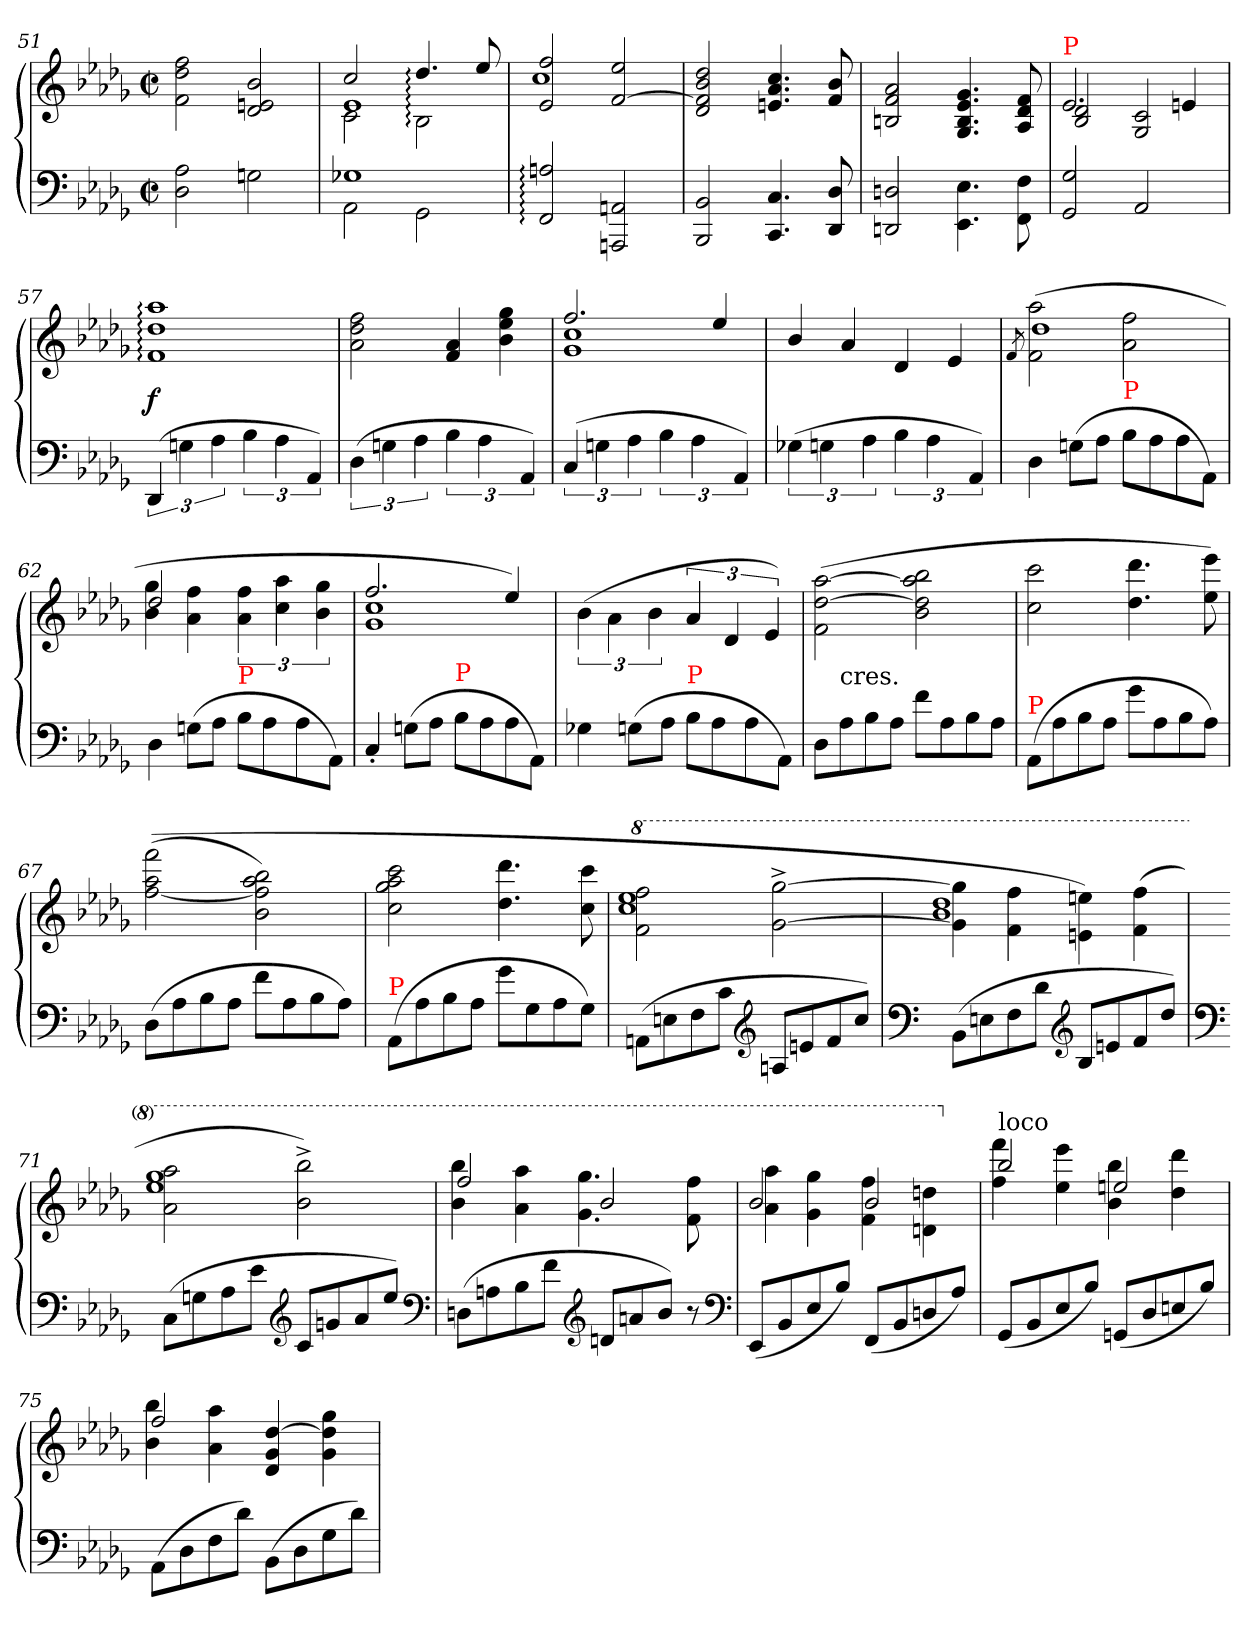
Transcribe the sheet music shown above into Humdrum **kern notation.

**kern	**kern	**dynam
*part1	*part1	*part1
*staff2	*staff1	*staff1/2
*clefF4	*clefG2	*
*k[b-e-a-d-g-]	*k[b-e-a-d-g-]	*
*b-:	*b-:	*
*M2/2	*M2/2	*
*met(c|)	*met(c|)	*
=51	=51	=51
2A-\ 2D-\	2ff\ 2dd-\ 2f\	.
2Gn\	2b-/ 2en/ 2d-/	.
=52	=52	=52
*^	*^	*
*	*	*	*^	*
1G-X	2AA-\	2cc	1e-	2c\	.
.	2GG-\	4.dd-:/	.	2B-:\	.
.	.	8ee-/	.	.	.
*v	*v	*	*	*	*
*	*	*v	*v	*
=53	=53	=53	=53
2An:/ 2FF:/	2ff/ 2e-/	1cc	.
2AAn/ 2AAAn/	2ee-/ [2f/	.	.
*	*v	*v	*
=54	=54	=54
2BB-/ 2BBB-/	2dd-/ 2b-/ 2f]/ 2d-/	.
4.C/ 4.CC/	4.cc/ 4.a-/ 4.en/	.
8D-/ 8DD-/	8b-/ 8f/	.
=55	=55	=55
2Dn/ 2DDn/	2a-/ 2f/ 2Bn/	.
4.E-\ 4.EE-\	4.g-/ 4.e-/ 4.B/ 4.G-/	.
8F\ 8FF\	8f/ 8d-/ 8A-/	.
=56	=56	=56
*	*^	*
!	!LO:TX:a:color=red:t=P	!	!
2G-/ 2GG-/	2.e-/	2d-/ 2B-/	.
2AA-/	.	2c/ 2G-/	.
.	4en/	.	.
*	*v	*v	*
=57	=57	=57
(>6DD-/	1aa-: 1dd-: 1f:	f
6Gn\	.	.
6A-\	.	.
6B-\	.	.
6A-\	.	.
6AA-/)	.	.
=58	=58	=58
(>6D-\	2ff\ 2dd-\ 2a-\	.
6Gn\	.	.
6A-\	.	.
6B-\	4a-/ 4f/	.
6A-\	.	.
.	4gg-\ 4ee-\ 4b-\	.
6AA-/)	.	.
=59	=59	=59
*	*^	*
(>6C/	2.ff/	1cc 1g-	.
6Gn\	.	.	.
6A-\	.	.	.
6B-\	.	.	.
6A-\	.	.	.
.	4ee-/	.	.
6AA-/)	.	.	.
*	*v	*v	*
=60	=60	=60
(>6G-X\	4b-/	.
6Gn\	.	.
.	4a-/	.
6A-\	.	.
6B-\	4d-/	.
6A-\	.	.
.	4e-/	.
6AA-/)	.	.
=61	=61	=61
.	8qf/	.
*	*^	*
4D-\	(>2aa-\ 2f\	1dd-	.
(>8Gn\L	.	.	.
8A-J	.	.	.
!LO:TX:a:color=red:t=P	!	!	!
8B-\L	2ff\ 2a-\	.	.
8A-\	.	.	.
8A-\	.	.	.
8AA-/J)	.	.	.
=62	=62	=62	=62
4D-\	2dd-/	4gg-\ 4b-\	.
(>8Gn\L	.	4ff\ 4a-\	.
8A-J	.	.	.
!LO:TX:a:color=red:t=P	!	!	!
8B-\L	2ryy	6ff\ 6a-\	.
8A-\	.	.	.
.	.	6aa-\ 6cc\	.
8A-\	.	.	.
.	.	6gg-\ 6b-\	.
8AA-/J)	.	.	.
=63	=63	=63	=63
4C'</	2.ff/	1cc 1g-	.
(>8Gn\L	.	.	.
8A-J	.	.	.
!LO:TX:a:color=red:t=P	!	!	!
8B-\L	.	.	.
8A-\	.	.	.
8A-\	4ee-/)	.	.
8AA-/J)	.	.	.
*	*v	*v	*
=64	=64	=64
4G-X\	(6b-\	.
.	6a-\	.
(>8Gn\L	.	.
.	6b-\	.
8A-J	.	.
!LO:TX:a:color=red:t=P	!	!
8B-\L	6a-/	.
8A-\	.	.
.	6d-/	.
8A-\	.	.
.	6e-/)	.
8AA-/J)	.	.
=65	=65	=65
*	*^	*
8D-\L	(>[2aa-\ [2dd-\ 2f\	8ryy	.
!	!	!LO:TX:c:t=cres.	!
8A-	.	2..ryy	.
8B-	.	.	.
8A-J	.	.	.
8f\L	2bb-\ 2aa-]\ 2dd-]\ 2b-\	.	.
8A-	.	.	.
8B-	.	.	.
8A-J	.	.	.
=66	=66	=66	=66
!LO:TX:a:color=red:t=P	!	!	!
*	*v	*v	*
(>8AA-/L	2ccc\ 2cc\	.
8A-\	.	.
8B-\	.	.
8A-\J	.	.
8g-L	4.ddd-\ 4.dd-\	.
8A-	.	.
8B-	.	.
8A-J)	8eee-\ 8ee-\)	.
=67	=67	=67
(>8D-L	(<(>2fff\ 2aa-\ [2ff\	.
8A-	.	.
8B-	.	.
8A-J	.	.
8fL	2bb-\ 2aa-\ 2ff]\ 2b-\)	.
8A-	.	.
8B-	.	.
8A-J)	.	.
=68	=68	=68
!LO:TX:a:color=red:t=P	!	!
(>8AA-/L	2ccc\ 2aa-\ 2gg-\ 2cc\	.
8A-\	.	.
8B-\	.	.
8A-\J	.	.
8g-\L	4.ddd-\ 4.dd-\	.
8G-	.	.
8A-	.	.
8G-J)	8ccc\ 8cc\	.
=69	=69	=69
*	*8va	*
*	*^	*
(>8AAn\L	2fff\ 2ff\	1eee- 1ccc	.
8En	.	.	.
8F	.	.	.
8cJ	.	.	.
*clefG2	*	*	*
8An/L	[2ggg-^>\ [2gg-^>\	.	.
8en	.	.	.
8f	.	.	.
8ccJ)	.	.	.
=70	=70	=70	=70
*clefF4	*	*	*
(>8BB-\L	4ggg-]\ 4gg-]\	1ddd- 1bb-	.
8En	.	.	.
8F	4fff\ 4ff\	.	.
8d-J	.	.	.
*clefG2	*	*	*
8B-/L	4eeen\ 4een\)	.	.
8en	.	.	.
8f	(>4fff\ 4ff\	.	.
8dd-J)	.	.	.
=71	=71	=71	=71
*clefF4	*	*	*
(>8C\L	2aaa-\ 2aa-\	1ggg- 1eee-	.
8Gn	.	.	.
8A-	.	.	.
8e-J	.	.	.
*clefG2	*	*	*
8c/L	2bbb-^>\ 2bb-^>\)	.	.
8gn/	.	.	.
8a-	.	.	.
8ee-J)	.	.	.
*clefF4	*	*	*
=72	=72	=72	=72
(>8Dn\L	2fff/	4bbb-\ 4bb-\	.
8An	.	.	.
8B-	.	4aaa-\ 4aa-\	.
8fJ	.	.	.
*clefG2	*	*	*
8dn/L	2bb-/	4.ggg-\ 4.gg-\	.
8an	.	.	.
8b-J)	.	.	.
8r	.	8fff\ 8ff\	.
*clefF4	*	*	*
=73	=73	=73	=73
(<8EE-/L	2bb-/	4aaa-\ 4aa-\	.
8BB-	.	.	.
8E-	.	4ggg-\ 4gg-\	.
8B-J)	.	.	.
(<8FF/L	2bb-/	4fff\ 4ff\	.
8BB-	.	.	.
8Dn	.	4dddn\ 4ddn\	.
8A-J)	.	.	.
=74	=74	=74	=74
*	*X8va	*	*
!	!LO:TX:a:t=loco	!	!
(<8GG-/L	2bb-/	4fff\ 4ff\	.
8BB-	.	.	.
8E-	.	4eee-\ 4ee-\	.
8B-J)	.	.	.
(<8GGn/L	2een/	4bb-\ 4b-\	.
8D-	.	.	.
8En	.	4ddd-\ 4dd-\	.
8B-J)	.	.	.
=75	=75	=75	=75
(>8AA-\L	2ff/	4bb-\ 4b-\	.
8D-	.	.	.
8F	.	4aa-\ 4a-\	.
8d-J)	.	.	.
(>8BB-\L	2ryy	[4dd-/ 4g-/ 4d-/	.
8D-	.	.	.
8G-	.	4gg-\ 4dd-]\ 4g-\	.
8d-J)	.	.	.
*	*v	*v	*
=	=	=
*-	*-	*-
